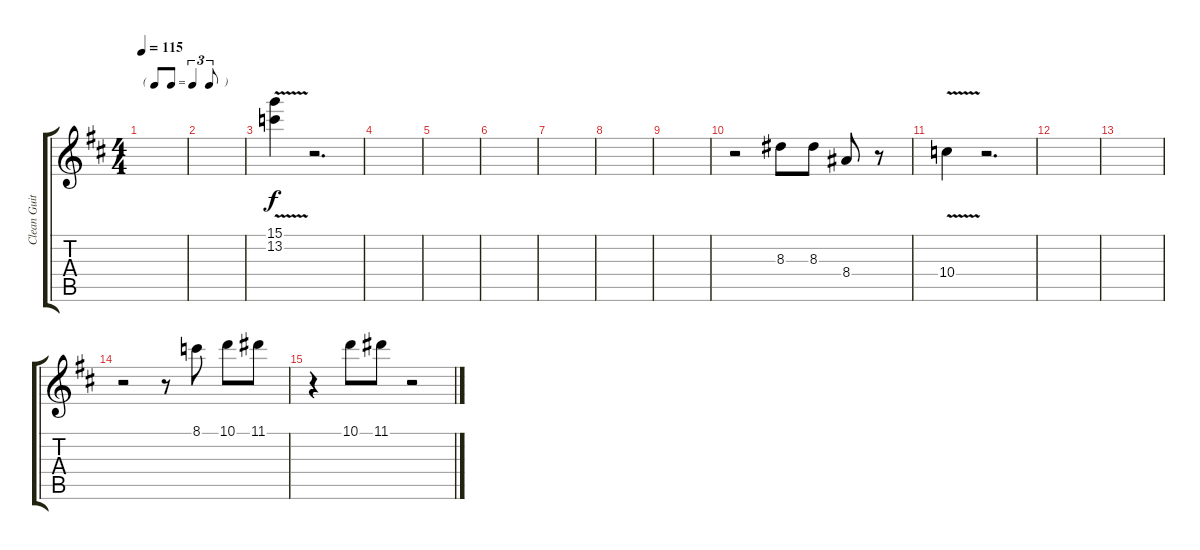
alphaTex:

\track ("Clean Guitar" "Clean Guit") {instrument electricguitarclean}
\staff {score tabs}
\tuning (E4 B3 G3 D3 A2 E2) {hide}
\ts (4 4)
\tf triplet8th
\tempo 115
\clef g2
\ks d
|
|
(15.1{v} 13.2{v}).4 r.2{d} |
|
|
|
|
|
|
r.2 8.3.8 8.3.8 8.4.8 r.8 |
10.4{v}.4 r.2{d} |
|
|
r.2 r.8 8.1.8 10.1.8 11.1.8 |
r.4 10.1.8 11.1.8 r.2
